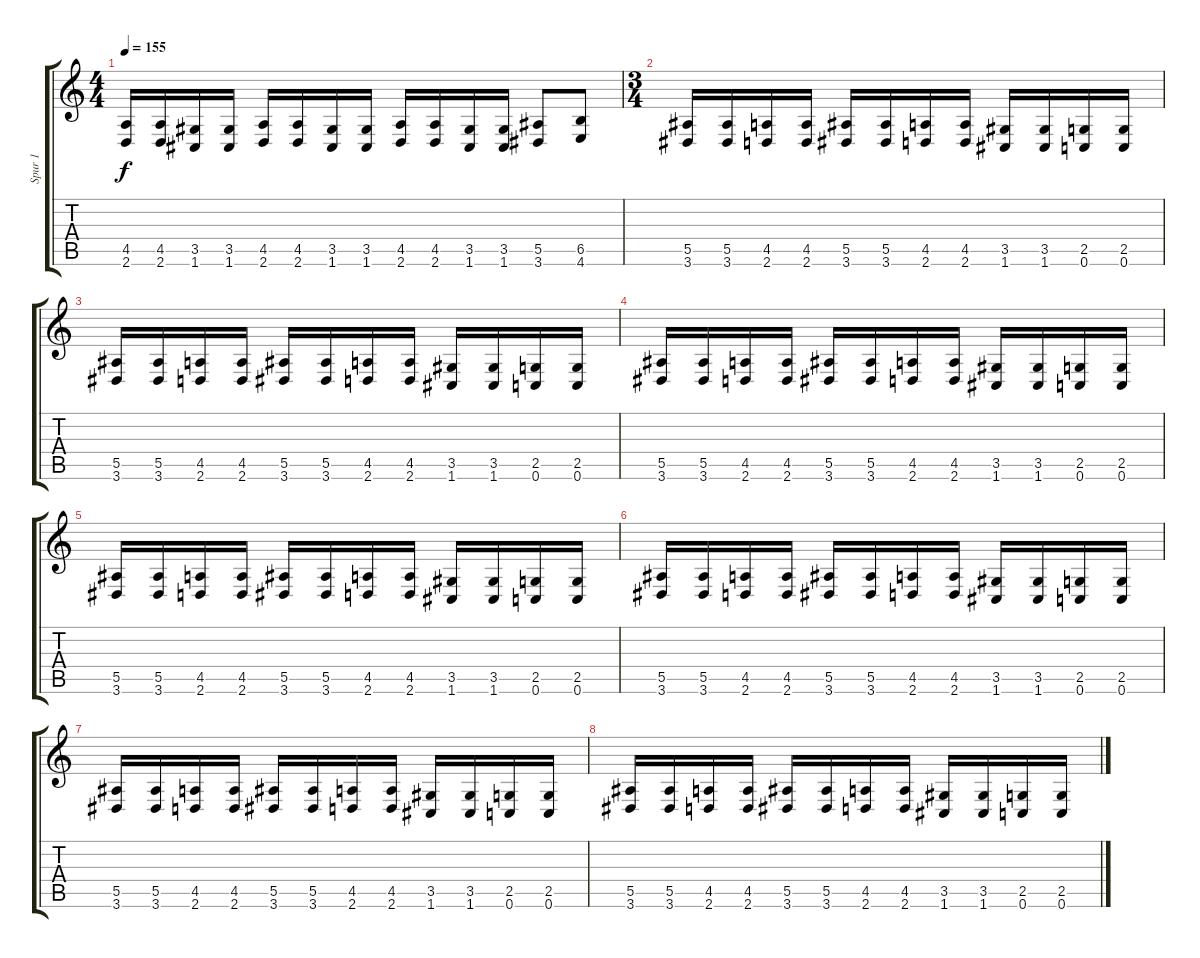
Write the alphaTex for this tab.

\track ("Spur 1" "Spur 1") {instrument distortionguitar}
\staff {score tabs}
\tuning (C4 G3 Eb3 Bb2 F2 C2) {hide}
\ts (4 4)
\tempo 155
\clef g2
\ks c
(4.5 2.6).16{dy f} (4.5 2.6).16 (3.5 1.6).16 (3.5 1.6).16 (4.5 2.6).16 (4.5 2.6).16 (3.5 1.6).16 (3.5 1.6).16 (4.5 2.6).16 (4.5 2.6).16 (3.5 1.6).16 (3.5 1.6).16 (5.5 3.6).8 (6.5 4.6).8 |
\ts (3 4)
(5.5 3.6).16 (5.5 3.6).16 (4.5 2.6).16 (4.5 2.6).16 (5.5 3.6).16 (5.5 3.6).16 (4.5 2.6).16 (4.5 2.6).16 (3.5 1.6).16 (3.5 1.6).16 (2.5 0.6).16 (2.5 0.6).16 |
(5.5 3.6).16 (5.5 3.6).16 (4.5 2.6).16 (4.5 2.6).16 (5.5 3.6).16 (5.5 3.6).16 (4.5 2.6).16 (4.5 2.6).16 (3.5 1.6).16 (3.5 1.6).16 (2.5 0.6).16 (2.5 0.6).16 |
(5.5 3.6).16 (5.5 3.6).16 (4.5 2.6).16 (4.5 2.6).16 (5.5 3.6).16 (5.5 3.6).16 (4.5 2.6).16 (4.5 2.6).16 (3.5 1.6).16 (3.5 1.6).16 (2.5 0.6).16 (2.5 0.6).16 |
(5.5 3.6).16 (5.5 3.6).16 (4.5 2.6).16 (4.5 2.6).16 (5.5 3.6).16 (5.5 3.6).16 (4.5 2.6).16 (4.5 2.6).16 (3.5 1.6).16 (3.5 1.6).16 (2.5 0.6).16 (2.5 0.6).16 |
(5.5 3.6).16 (5.5 3.6).16 (4.5 2.6).16 (4.5 2.6).16 (5.5 3.6).16 (5.5 3.6).16 (4.5 2.6).16 (4.5 2.6).16 (3.5 1.6).16 (3.5 1.6).16 (2.5 0.6).16 (2.5 0.6).16 |
(5.5 3.6).16 (5.5 3.6).16 (4.5 2.6).16 (4.5 2.6).16 (5.5 3.6).16 (5.5 3.6).16 (4.5 2.6).16 (4.5 2.6).16 (3.5 1.6).16 (3.5 1.6).16 (2.5 0.6).16 (2.5 0.6).16 |
(5.5 3.6).16 (5.5 3.6).16 (4.5 2.6).16 (4.5 2.6).16 (5.5 3.6).16 (5.5 3.6).16 (4.5 2.6).16 (4.5 2.6).16 (3.5 1.6).16 (3.5 1.6).16 (2.5 0.6).16 (2.5 0.6).16
